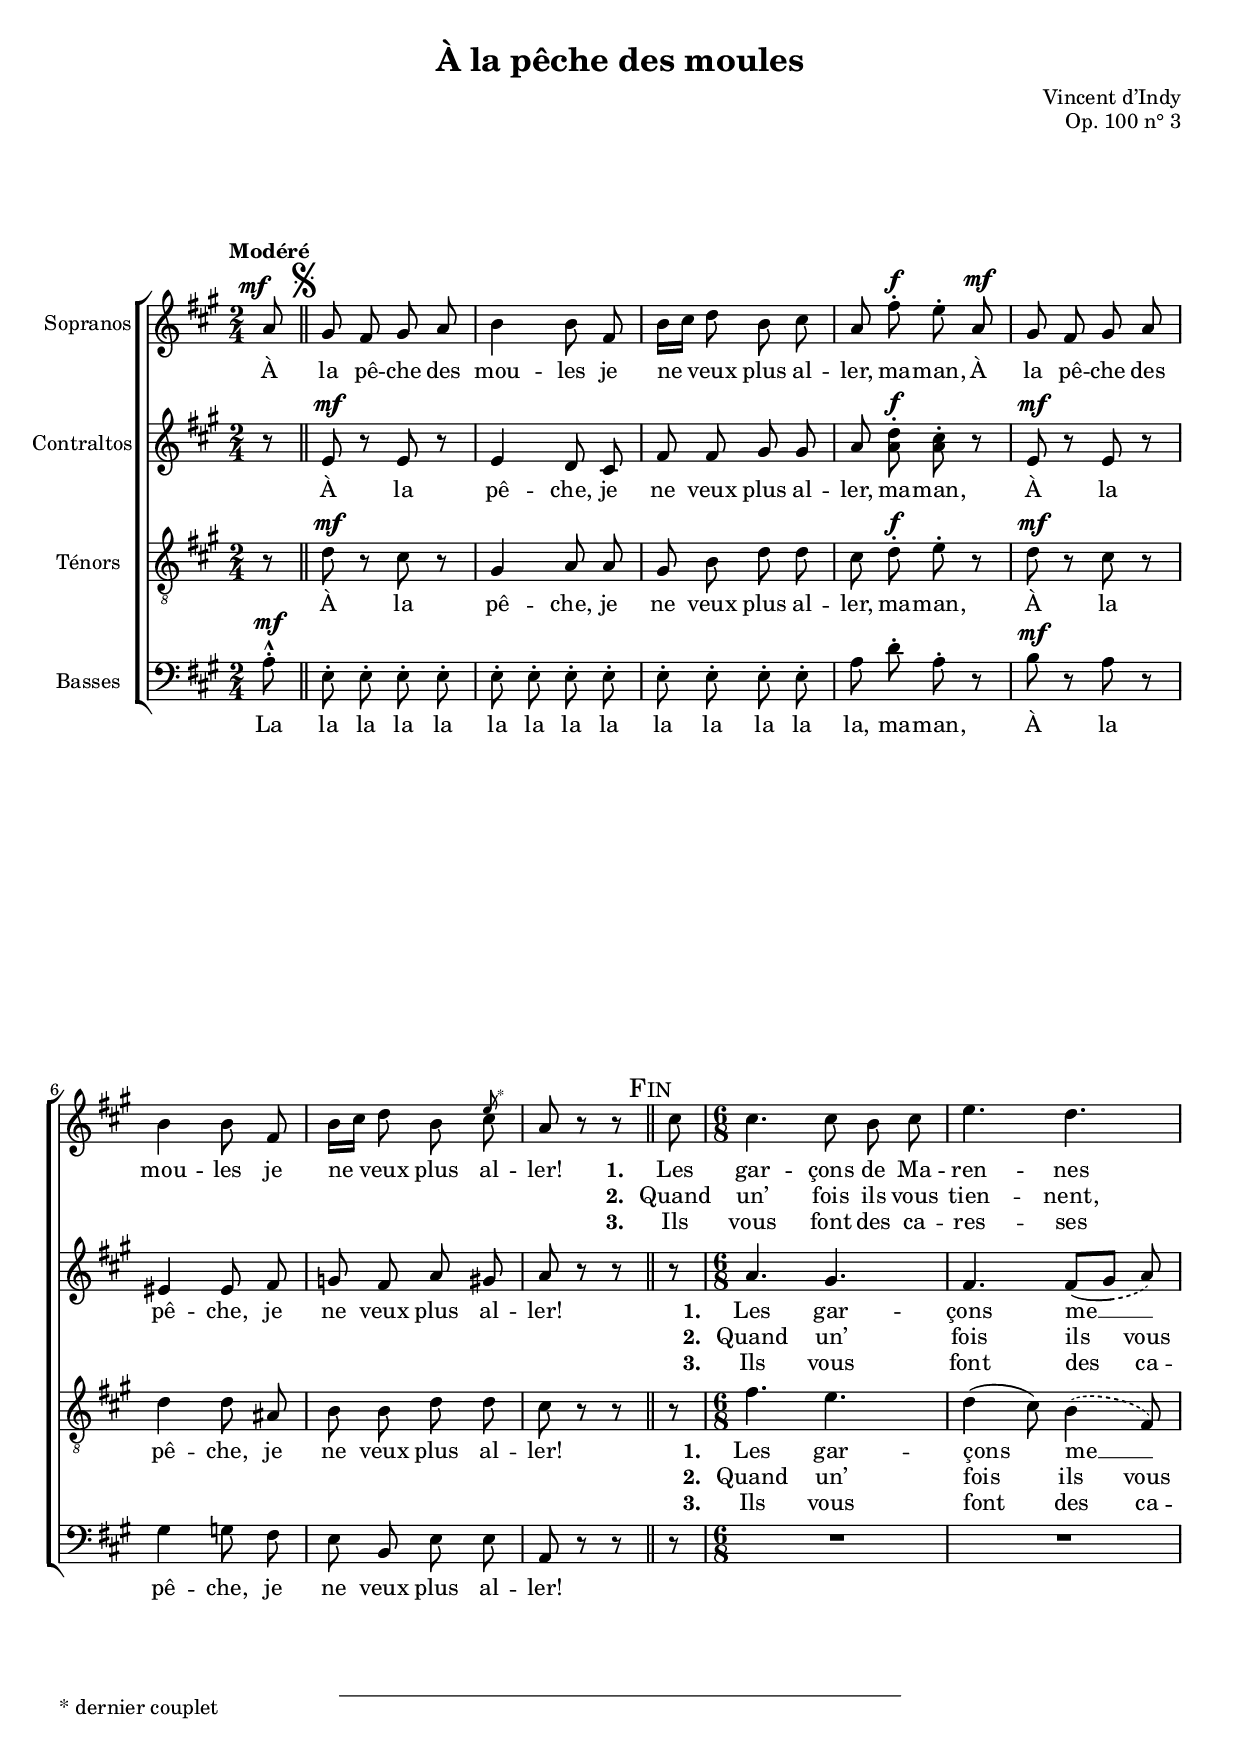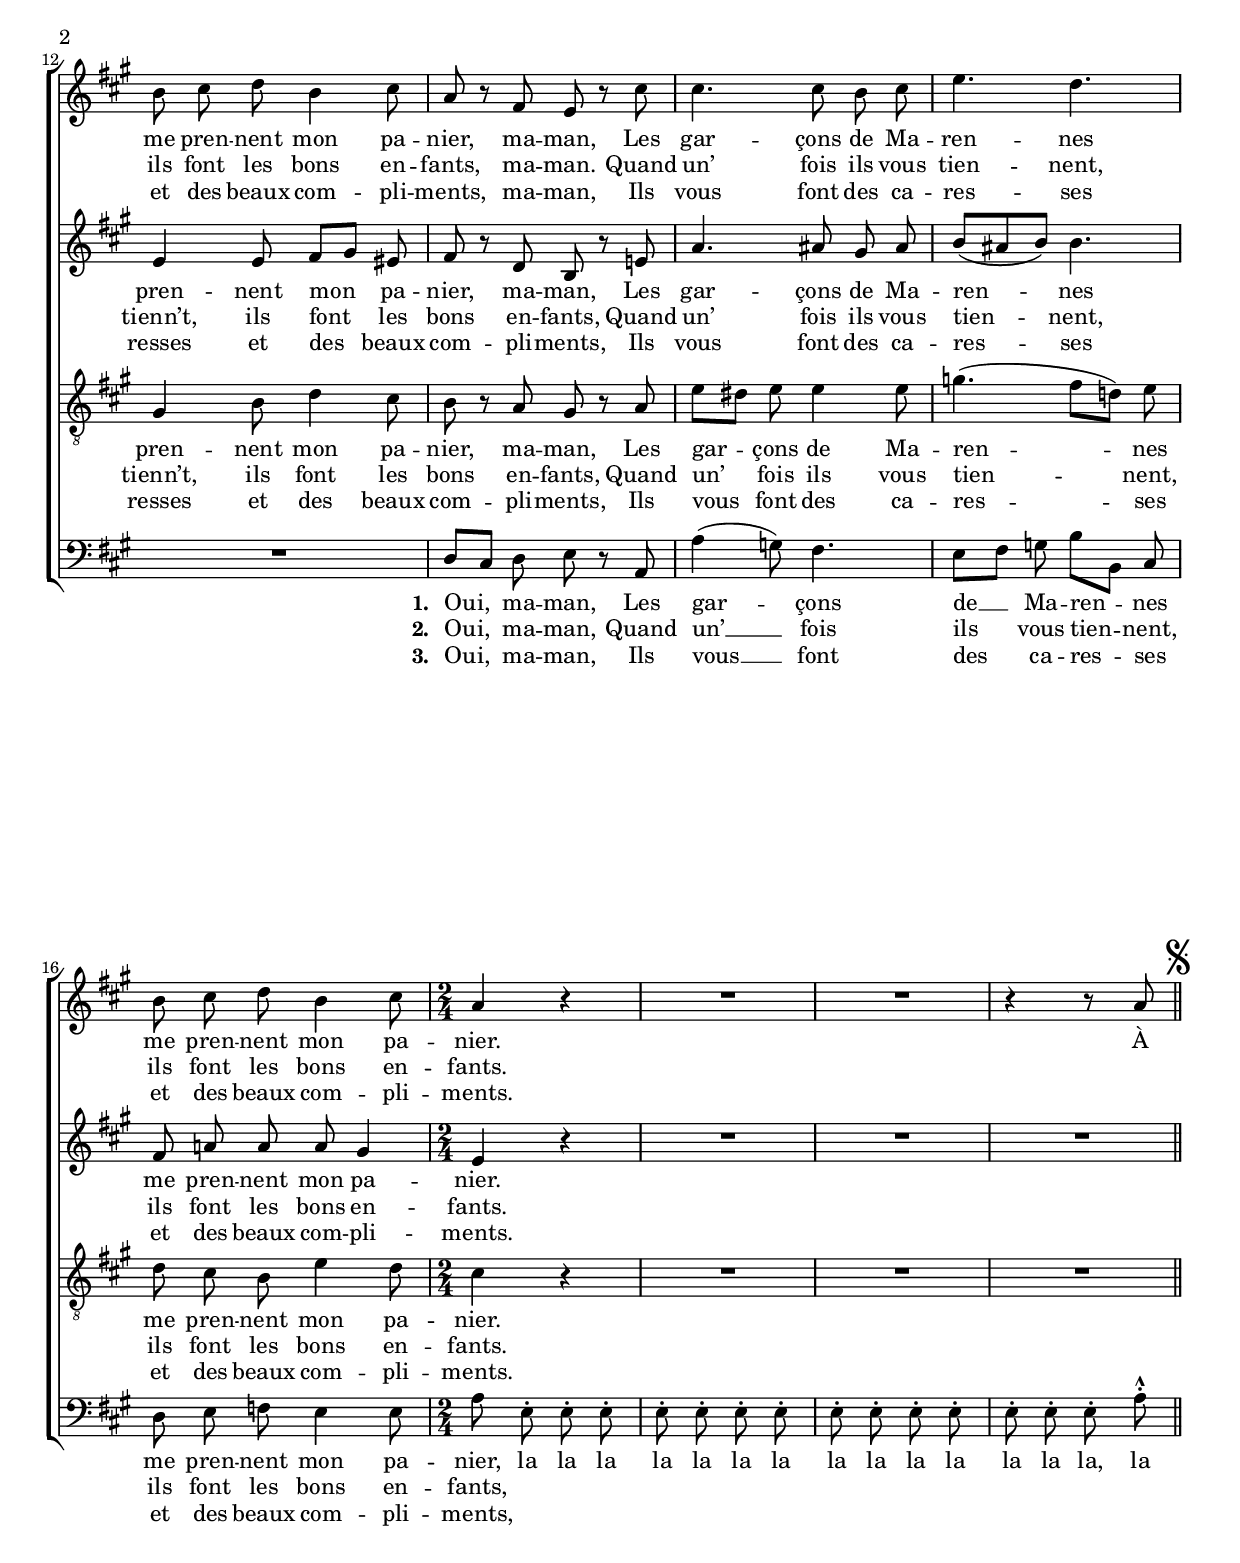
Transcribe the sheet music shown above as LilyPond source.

\version "2.22.1"

% Augustin Roche
% 2 février 2022
% © CC-BY-SA

\header {
  title = "À la pêche des moules"
  composer = "Vincent d’Indy"
  opus = "Op. 100 n° 3"
  % Supprimer le pied de page par défaut
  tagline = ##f
}

#(set-global-staff-size 18)

global = {
  \key fis \minor
  \numericTimeSignature
  \time 2/4
  \autoBeamOff
  \dynamicUp
  \accidentalStyle modern
  \partial 8
  \tempo "Modéré"
}

soprano = \relative c'' {
  \global
  \once \override DynamicText.X-offset = #-2.5 a8\mf
    \once \override Score.RehearsalMark.outside-staff-priority=#450
    \mark \markup{ \musicglyph "scripts.segno" } \bar "||" 
  gis fis gis a
  b4 b8 fis
  b16[ cis] d8 b cis
  a fis'-.\f e-. a,\mf |
  gis fis gis a
  b4 b8 fis
  b16[ cis] d8 b <<{ \voiceTwo cis8 } \new Voice { \voiceOne \magnifyMusic 0.7 \footnote "*" #'(0.5 . 1) "* dernier couplet" e8 }>> \oneVoice
  \partial 4. a,8 r r \bar "||" \mark \markup{ \smallCaps Fin }
  \partial 8 cis8
  \time 6/8 cis4. cis8 b cis |
  % p 14
  e4. d
  b8 cis d b4 cis8
  a r fis e r cis'
  cis4. cis8 b cis
  e4. d |
  b8 cis d b4 cis8
  \time 2/4 a4 r
  R2*2
  r4 r8 a \mark \markup{ \musicglyph "scripts.segno" } \bar "||" |
  
  
}

alto = \relative c' {
  \global
  r8
  e8\mf r e r
  e4 d8 cis
  fis fis gis gis
  a <d a>-.\f <cis a>-. r |
  e,\mf r e r
  eis4 eis8 fis
  g fis a gis
  \partial 4. a r r
  \partial 8 r8
  \time 6/8 a4. gis |
  % p 14
  fis4. \slurHalfSolid fis8[( gis] a) \slurSolid
  e4 e8 fis[ gis] eis
  fis r d b r e
  a4. ais8 gis ais
  b[( ais b]) b4. |
  fis8 a a a gis4
  \time 2/4 e4 r
  R2*3 |
}

tenor = \relative c' {
  \global
  r8
  d8\mf r cis r
  gis4 a8 a
  gis b d d
  cis d-.\f e-. r |
  d8\mf r cis r
  d4 d8 ais
  b b d d
  \partial 4. cis r r
  \partial 8 r8
  \time 6/8 fis4. e |
  d4( cis8) \slurDashed b4( fis8) \slurSolid
  gis4 b8 d4 cis8
  b r a gis r a
  e'[ dis] e e4 e8
  g4.( fis8[ d]) e |
  d8 cis b e4 d8
  \time 2/4 cis4 r
  R2*3 |
}

bass = \relative c {
  \global
  a'8-.-^\mf 
  e-. e-. e-. e-.
  e-. e-. e-. e-.
  e-. e-. e-. e-.  
  a d-. a-. r |
  b8\mf r a r
  gis4 g8 fis
  e b e e
  \partial 4. a, r r
  \partial 8 r8
  \time 6/8 R2. |
  % p 14
  R2.*2
  d8[ cis] d e r a,
  a'4( g8) fis4.
  e8[ fis] g b[ b,] cis |
  d e f e4 e8
  \time 2/4 a8 e-. e-. e-.
  e-. e-. e-. e-.
  e-. e-. e-. e-.
  e-. e-. e-. a-.^^ |
}


sopranoVerseOne = \lyricmode {
  À la pê -- che des mou -- les je ne veux plus al -- ler, ma -- man,
  À la pê -- che des mou -- les je ne veux plus al -- ler!
  \set stanza = "1. " 
  Les gar -- çons de Ma -- ren -- nes 
  me pren -- nent mon pa -- nier, ma -- man,
  Les gar -- çons de Ma -- ren -- nes 
  me pren -- nent mon pa -- nier.
  À
}

sopranoVerseTwo = \lyricmode {
  \repeat unfold 28 \skip 8
  \set stanza = "2. " 
  Quand un’ fois ils vous tien -- nent,
  ils font les bons en -- fants, ma -- man.
  Quand un’ fois ils vous tien -- nent,
  ils font les bons en -- fants.
}

sopranoVerseThree = \lyricmode {
  \repeat unfold 28 \skip 8
  \set stanza = "3. " 
  Ils vous font des ca -- res -- ses
  et des beaux com -- pli -- ments, ma -- man,
  Ils vous font des ca -- res -- ses
  et des beaux com -- pli -- ments.
}

altoTenorVerseOne = \lyricmode {
  À la pê -- che, je ne veux plus al -- ler, ma -- man,
  À la pê -- che, je ne veux plus al -- ler!
  \set stanza = "1. " 
  Les gar -- çons me __ pren -- nent mon pa -- nier, ma -- man,
  Les gar -- çons de Ma -- ren -- nes 
  me pren -- nent mon pa -- nier.  
}

altoVerseTwo = \lyricmode {
  \repeat unfold 22 \skip 8
  \set stanza = "2. " 
  Quand un’ fois \set ignoreMelismata = ##t ils _ vous \unset ignoreMelismata tienn’t,
  ils font les bons en -- fants,
  Quand un’ fois ils vous tien -- nent,
  ils font les bons en -- fants.
}

tenorVerseTwo = \lyricmode {
  \repeat unfold 22 \skip 8
  \set stanza = "2. " 
  Quand un’ fois \set ignoreMelismata = ##t ils vous \unset ignoreMelismata tienn’t,
  ils font les bons en -- fants,
  Quand un’ fois ils vous tien -- nent,
  ils font les bons en -- fants.
}

altoVerseThree = \lyricmode {
  \repeat unfold 22 \skip 8
  \set stanza = "3. " 
  Ils vous font \set ignoreMelismata = ##t des _ ca  -- resses \unset ignoreMelismata
  et des beaux com -- pli -- ments,
  Ils vous font des ca -- res -- ses
  et des beaux com -- pli -- ments.
}

tenorVerseThree = \lyricmode {
  \repeat unfold 22 \skip 8
  \set stanza = "3. " 
  Ils vous font \set ignoreMelismata = ##t des ca -- resses \unset ignoreMelismata 
  et des beaux com -- pli -- ments,
  Ils vous font des ca -- res -- ses
  et des beaux com -- pli -- ments.
}

bassVerseOne = \lyricmode {
  La \repeat unfold 12 { la } la, ma -- man,
  À la pê -- che, je ne veux plus al -- ler!
  \set stanza = "1. " 
  Oui, ma -- man,
  Les gar -- çons de __ Ma -- ren -- nes 
  me pren -- nent mon pa -- nier,
  \repeat unfold 13 { la } la, la
}

bassVerseTwo = \lyricmode {
  \repeat unfold 26 \skip 8
  \set stanza = "2. " 
  Oui, ma -- man,
  Quand un’ __ fois ils vous tien -- nent,
  ils font les bons en -- fants,
}

bassVerseThree = \lyricmode {
  \repeat unfold 26 \skip 8
  \set stanza = "3. " 
  Oui, ma -- man,
  Ils vous __ font des ca -- res -- ses
  et des beaux com -- pli -- ments,
}


\score {
  \new ChoirStaff <<
    \new Staff \with {
      midiInstrument = "choir aahs"
      instrumentName = "Sopranos"
    } { \soprano }
    \addlyrics { \sopranoVerseOne }
    \addlyrics { \sopranoVerseTwo }
    \addlyrics { \sopranoVerseThree }
    \new Staff \with {
      midiInstrument = "choir aahs"
      instrumentName = "Contraltos"
    } { \alto }
    \addlyrics { \altoTenorVerseOne }
    \addlyrics { \altoVerseTwo }
    \addlyrics { \altoVerseThree }
    \new Staff \with {
      midiInstrument = "choir aahs"
      instrumentName = "Ténors"
    } { \clef "treble_8" \tenor }
    \addlyrics { \altoTenorVerseOne }
    \addlyrics { \tenorVerseTwo }
    \addlyrics { \tenorVerseThree }
    \new Staff \with {
      midiInstrument = "choir aahs"
      instrumentName = "Basses"
    } { \clef bass \bass }
    \addlyrics { \bassVerseOne }
    \addlyrics { \bassVerseTwo }
    \addlyrics { \bassVerseThree }
  >>
  \layout { 
    \context {
      \Score
      \override FootnoteItem.annotation-line = ##f
    }
  }
  \midi {
    \tempo 4=100
  }
}
